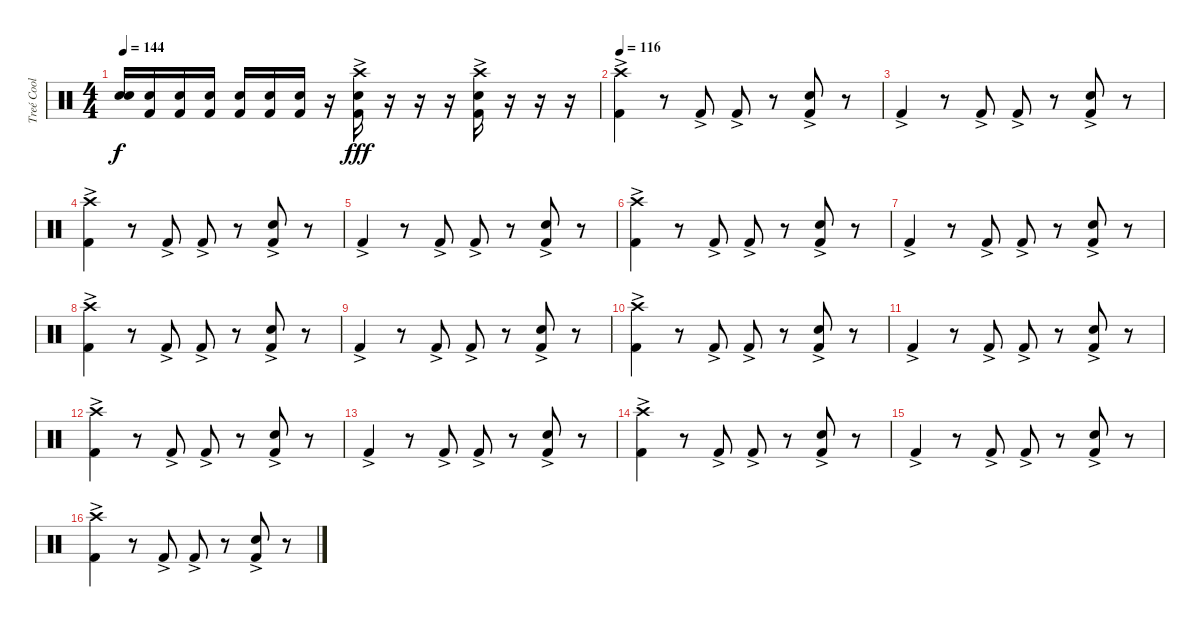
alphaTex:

\track ("Treé Cool" "Treé Cool") {instrument percussion}
\staff {score}
\articulation defaults
\ts (4 4)
\tempo 144
\clef neutral
\ks c
("Electric Snare (hit)" "Electric Snare (hit)").16{dy f} ("Electric Snare (hit)" "Kick (hit) 2").16 ("Electric Snare (hit)" "Kick (hit) 2").16 ("Electric Snare (hit)" "Kick (hit) 2").16 ("Electric Snare (hit)" "Kick (hit) 2").16 ("Electric Snare (hit)" "Kick (hit) 2").16 ("Electric Snare (hit)" "Kick (hit) 2").16 r.16 ("Crash high (hit)"{ac} "Electric Snare (hit)"{ac} "Kick (hit) 2"{ac}).16{dy fff} r.16 r.16 r.16 ("Crash high (hit)"{ac} "Electric Snare (hit)"{ac} "Kick (hit) 2"{ac}).16 r.16 r.16 r.16 |
\tempo 116
("Crash high (hit)"{ac} "Kick (hit) 2"{ac}).4 r.8 "Kick (hit) 2"{ac}.8 "Kick (hit) 2"{ac}.8 r.8 ("Electric Snare (hit)"{ac} "Kick (hit) 2"{ac}).8 r.8 |
"Kick (hit) 2"{ac}.4 r.8 "Kick (hit) 2"{ac}.8 "Kick (hit) 2"{ac}.8 r.8 ("Electric Snare (hit)"{ac} "Kick (hit) 2"{ac}).8 r.8 |
("Crash high (hit)" "Kick (hit) 2"{ac}).4 r.8 "Kick (hit) 2"{ac}.8 "Kick (hit) 2"{ac}.8 r.8 ("Electric Snare (hit)"{ac} "Kick (hit) 2"{ac}).8 r.8 |
"Kick (hit) 2"{ac}.4 r.8 "Kick (hit) 2"{ac}.8 "Kick (hit) 2"{ac}.8 r.8 ("Electric Snare (hit)"{ac} "Kick (hit) 2"{ac}).8 r.8 |
("Crash high (hit)" "Kick (hit) 2"{ac}).4 r.8 "Kick (hit) 2"{ac}.8 "Kick (hit) 2"{ac}.8 r.8 ("Electric Snare (hit)"{ac} "Kick (hit) 2"{ac}).8 r.8 |
"Kick (hit) 2"{ac}.4 r.8 "Kick (hit) 2"{ac}.8 "Kick (hit) 2"{ac}.8 r.8 ("Electric Snare (hit)"{ac} "Kick (hit) 2"{ac}).8 r.8 |
("Crash high (hit)" "Kick (hit) 2"{ac}).4 r.8 "Kick (hit) 2"{ac}.8 "Kick (hit) 2"{ac}.8 r.8 ("Electric Snare (hit)"{ac} "Kick (hit) 2"{ac}).8 r.8 |
"Kick (hit) 2"{ac}.4 r.8 "Kick (hit) 2"{ac}.8 "Kick (hit) 2"{ac}.8 r.8 ("Electric Snare (hit)"{ac} "Kick (hit) 2"{ac}).8 r.8 |
("Crash high (hit)" "Kick (hit) 2"{ac}).4 r.8 "Kick (hit) 2"{ac}.8 "Kick (hit) 2"{ac}.8 r.8 ("Electric Snare (hit)"{ac} "Kick (hit) 2"{ac}).8 r.8 |
"Kick (hit) 2"{ac}.4 r.8 "Kick (hit) 2"{ac}.8 "Kick (hit) 2"{ac}.8 r.8 ("Electric Snare (hit)"{ac} "Kick (hit) 2"{ac}).8 r.8 |
("Crash high (hit)" "Kick (hit) 2"{ac}).4 r.8 "Kick (hit) 2"{ac}.8 "Kick (hit) 2"{ac}.8 r.8 ("Electric Snare (hit)"{ac} "Kick (hit) 2"{ac}).8 r.8 |
"Kick (hit) 2"{ac}.4 r.8 "Kick (hit) 2"{ac}.8 "Kick (hit) 2"{ac}.8 r.8 ("Electric Snare (hit)"{ac} "Kick (hit) 2"{ac}).8 r.8 |
("Crash high (hit)" "Kick (hit) 2"{ac}).4 r.8 "Kick (hit) 2"{ac}.8 "Kick (hit) 2"{ac}.8 r.8 ("Electric Snare (hit)"{ac} "Kick (hit) 2"{ac}).8 r.8 |
"Kick (hit) 2"{ac}.4 r.8 "Kick (hit) 2"{ac}.8 "Kick (hit) 2"{ac}.8 r.8 ("Electric Snare (hit)"{ac} "Kick (hit) 2"{ac}).8 r.8 |
("Crash high (hit)" "Kick (hit) 2"{ac}).4 r.8 "Kick (hit) 2"{ac}.8 "Kick (hit) 2"{ac}.8 r.8 ("Electric Snare (hit)"{ac} "Kick (hit) 2"{ac}).8 r.8
